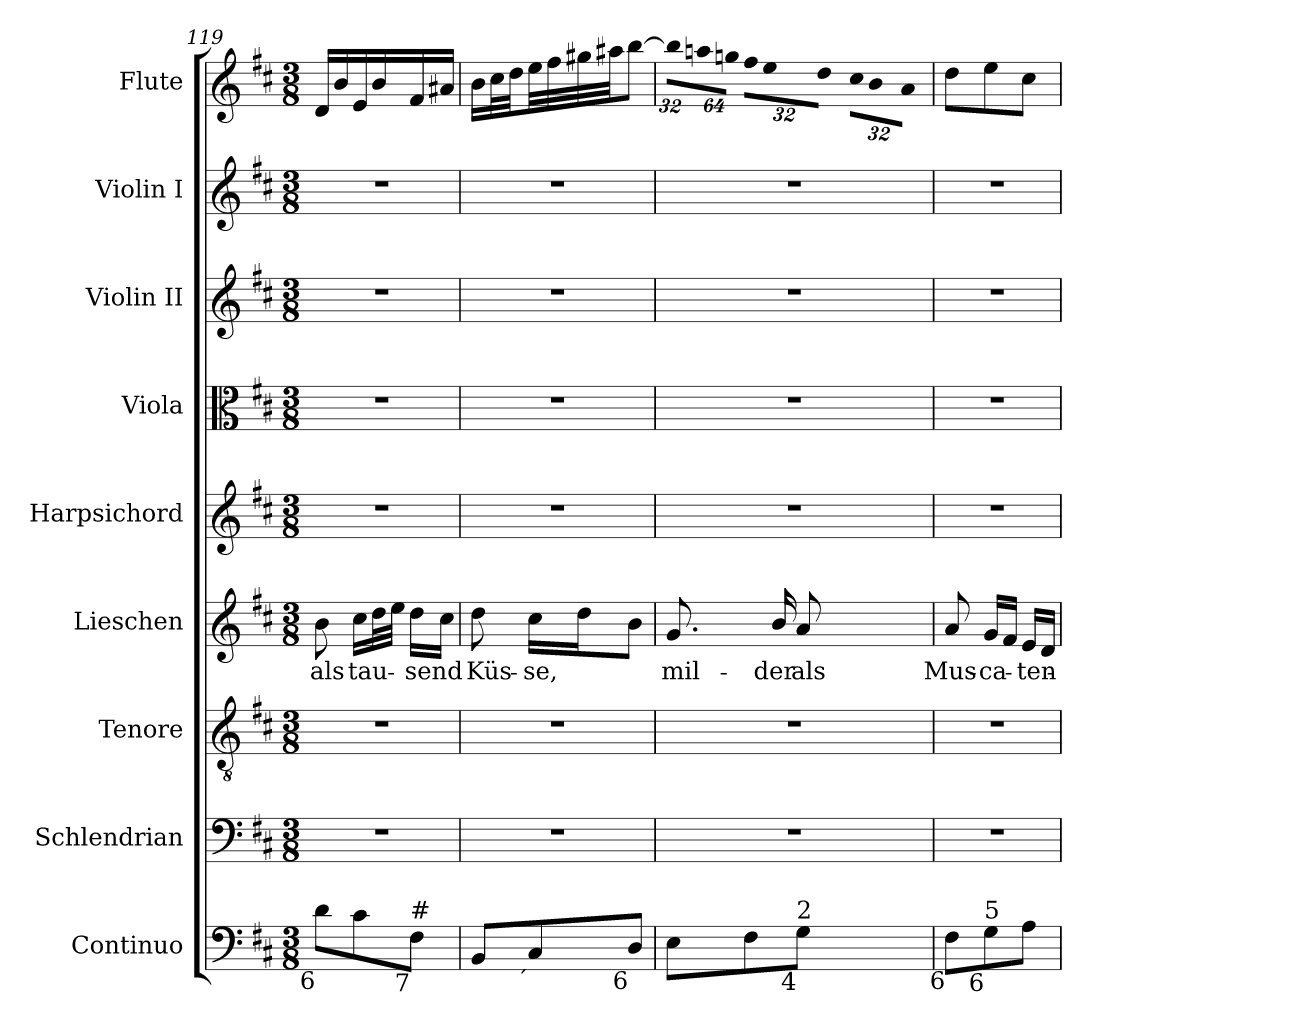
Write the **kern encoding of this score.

**kern	**kern	**kern	**kern	**text	**kern	**kern	**kern	**kern	**kern
*part9	*part8	*part7	*part6	*part6	*part5	*part4	*part3	*part2	*part1
*staff9	*staff8	*staff7	*staff6	*staff6	*staff5	*staff4	*staff3	*staff2	*staff1
*I"Continuo	*I"Schlendrian	*I"Tenore	*I"Lieschen	*	*I"Harpsichord	*I"Viola	*I"Violin II	*I"Violin I	*I"Flute
*I'Continuo	*I'Schlendrian	*I'Tenore	*I'Lieschen	*	*	*I'Viola	*	*	*
*clefF4	*clefF4	*clefGv2	*clefG2	*	*clefG2	*clefC3	*clefG2	*clefG2	*clefG2
*	*	*ITrd7c12	*	*	*	*	*	*	*
*k[f#c#]	*k[f#c#]	*k[f#c#]	*k[f#c#]	*	*k[f#c#]	*k[f#c#]	*k[f#c#]	*k[f#c#]	*k[f#c#]
*D:	*D:	*D:	*D:	*	*D:	*D:	*D:	*D:	*D:
*M3/8	*M3/8	*M3/8	*M3/8	*	*M3/8	*M3/8	*M3/8	*M3/8	*M3/8
=119	=119	=119	=119	=119	=119	=119	=119	=119	=119
!	!LO:N:vis=1	!LO:N:vis=1	!	!	!	!	!	!	!
!LO:TX:b:rj:t=6	!	!	!	!	!	!	!	!	!
!	!	!	!	!LO:LY:b:color=#000000	!LO:N:vis=1	!LO:N:vis=1	!LO:N:vis=1	!LO:N:vis=1	!
8di\L	4.r	4.r	8bi\	als	4.r	4.r	4.r	4.r	16di/LL
.	.	.	.	.	.	.	.	.	16bi/
!	!	!	!	!LO:LY:b:color=#000000	!	!	!	!	!
8c#i\	.	.	16cc#i\LL	tau-	.	.	.	.	16ei/
.	.	.	32ddi\L	.	.	.	.	.	16bi/
.	.	.	32eei\JJJ	.	.	.	.	.	.
!LO:TX:b:rj:t=7	!	!	!	!	!	!	!	!	!
!LO:TX:t=#	!	!	!	!	!	!	!	!	!
!	!	!	!	!LO:LY:b:color=#000000	!	!	!	!	!
8F#i\J	.	.	16ddi\LL	-send	.	.	.	.	16f#i/
.	.	.	16cc#i\JJ	.	.	.	.	.	16a#Xi/JJ
=120	=120	=120	=120	=120	=120	=120	=120	=120	=120
!	!LO:N:vis=1	!LO:N:vis=1	!	!	!	!	!	!	!
!	!	!	!	!LO:LY:b:color=#000000	!LO:N:vis=1	!LO:N:vis=1	!LO:N:vis=1	!LO:N:vis=1	!
8BBi/L	4.r	4.r	8ddi\	Küs-	4.r	4.r	4.r	4.r	16bi\LL
.	.	.	.	.	.	.	.	.	32cc#i\L
.	.	.	.	.	.	.	.	.	32ddi\JJ
!LO:TX:b:rj:t=´	!	!	!	!	!	!	!	!	!
!	!	!	!	!LO:LY:b:color=#000000	!	!	!	!	!
8C#i/	.	.	16cc#i\LL	-se,	.	.	.	.	32eei\LL
.	.	.	.	.	.	.	.	.	32ff#i\
.	.	.	16ddi\J	.	.	.	.	.	32gg#Xi\
.	.	.	.	.	.	.	.	.	32aa#Xi\JJ
!LO:TX:b:rj:t=6	!	!	!	!	!	!	!	!	!
8Di/J	.	.	8bi\J	.	.	.	.	.	[8bbi\J
=121	=121	=121	=121	=121	=121	=121	=121	=121	=121
!	!LO:N:vis=1	!LO:N:vis=1	!	!	!	!	!	!	!
!	!	!	!	!LO:LY:b:color=#000000	!LO:N:vis=1	!LO:N:vis=1	!LO:N:vis=1	!LO:N:vis=1	!
*	*	*	*	*	*	*	*	*	*Xbrackettup
!	!	!	!	!	!	!	!	!	!LO:N:vis=16
8Ei\L	4.r	4.r	8.gi/	mil-	4.r	4.r	4.r	4.r	512%21bbi\LL]
!	!	!	!	!	!	!	!	!	!LO:N:vis=16
.	.	.	.	.	.	.	.	.	1024%43aani\
!	!	!	!	!	!	!	!	!	!LO:N:vis=16
.	.	.	.	.	.	.	.	.	1024%43ggni\JJ
!	!	!	!	!	!	!	!	!	!LO:N:vis=16
8F#i\	.	.	.	.	.	.	.	.	512%21ff#i\LL
!	!	!	!	!	!	!	!	!	!LO:N:vis=16
.	.	.	.	.	.	.	.	.	1024%43eei\
!	!	!	!	!LO:LY:b:color=#000000	!	!	!	!	!
.	.	.	16bi/	-der	.	.	.	.	.
!	!	!	!	!	!	!	!	!	!LO:N:vis=16
.	.	.	.	.	.	.	.	.	1024%43ddi\JJ
!LO:TX:b:rj:t=4	!	!	!	!	!	!	!	!	!
!LO:TX:t=2	!	!	!	!	!	!	!	!	!
!	!	!	!	!LO:LY:b:color=#000000	!	!	!	!	!LO:N:vis=16
8Gi\J	.	.	8ai/	als	.	.	.	.	512%21cc#i\LL
!	!	!	!	!	!	!	!	!	!LO:N:vis=16
.	.	.	.	.	.	.	.	.	1024%43bi\
!	!	!	!	!	!	!	!	!	!LO:N:vis=16
.	.	.	.	.	.	.	.	.	1024%43ai\JJ
=122	=122	=122	=122	=122	=122	=122	=122	=122	=122
!	!LO:N:vis=1	!LO:N:vis=1	!	!	!	!	!	!	!
!LO:TX:b:rj:t=6	!	!	!	!	!	!	!	!	!
!	!	!	!	!LO:LY:b:color=#000000	!LO:N:vis=1	!LO:N:vis=1	!LO:N:vis=1	!LO:N:vis=1	!
8F#i\L	4.r	4.r	8ai/	Mus-	4.r	4.r	4.r	4.r	8ddi\L
!LO:TX:b:rj:t=6	!	!	!	!	!	!	!	!	!
!LO:TX:t=5	!	!	!	!	!	!	!	!	!
!	!	!	!	!LO:LY:b:color=#000000	!	!	!	!	!
8Gi\	.	.	16gi/LL	-ca-	.	.	.	.	8eei\
.	.	.	16f#i/JJ	.	.	.	.	.	.
!	!	!	!	!LO:LY:b:color=#000000	!	!	!	!	!
8Ai\J	.	.	16ei/LL	-ten-	.	.	.	.	8cc#i\J
.	.	.	16di/JJ	.	.	.	.	.	.
=	=	=	=	=	=	=	=	=	=
*-	*-	*-	*-	*-	*-	*-	*-	*-	*-
